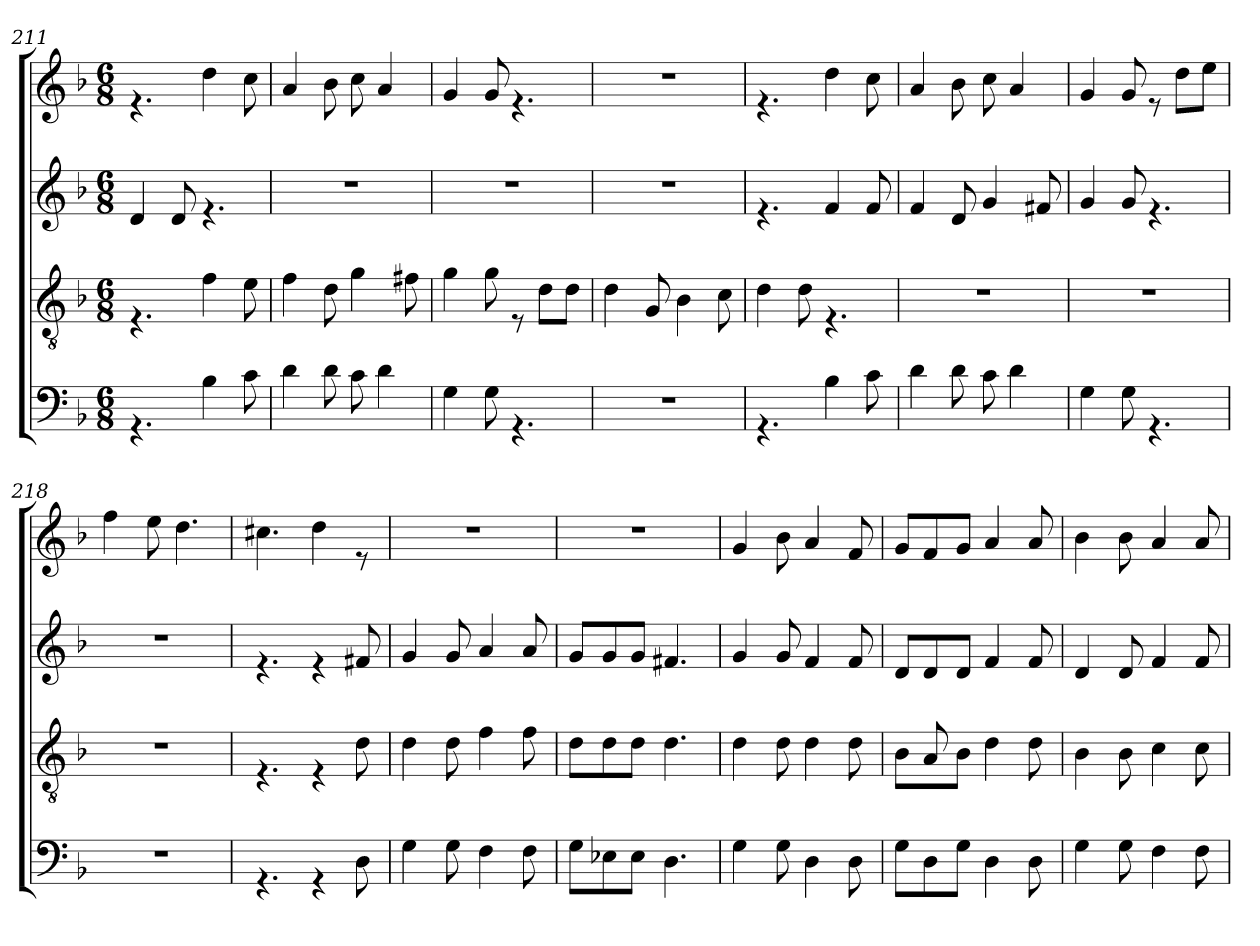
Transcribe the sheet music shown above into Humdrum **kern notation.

**kern	**kern	**kern	**kern
*part4	*part3	*part2	*part1
*staff4	*staff3	*staff2	*staff1
*clefF4	*clefGv2	*clefG2	*clefG2
*k[b-]	*k[b-]	*k[b-]	*k[b-]
*F:	*F:	*F:	*F:
*M6/8	*M6/8	*M6/8	*M6/8
=211	=211	=211	=211
4.rGG	4.rE	4d/	4.re
.	.	8d/	.
4B-\	4f\	4.re	4dd\
8c\	8e\	.	8cc\
=212	=212	=212	=212
4d\	4f\	2.r	4a/
8d\	8d\	.	8b-\
8c\	4g\	.	8cc\
4d\	.	.	4a/
.	8f#X\	.	.
=213	=213	=213	=213
4G\	4g\	2.r	4g/
8G\	8g\	.	8g/
4.rGG	8rE	.	4.re
.	8d\L	.	.
.	8d\J	.	.
!!LO:LB:g=z
=214	=214	=214	=214
2.r	4d\	2.r	2.r
.	8G/	.	.
.	4B-\	.	.
.	8c\	.	.
!!LO:LB:g=z
=215	=215	=215	=215
4.rGG	4d\	4.re	4.re
.	8d\	.	.
4B-\	4.rE	4f/	4dd\
8c\	.	8f/	8cc\
=216	=216	=216	=216
4d\	2.r	4f/	4a/
8d\	.	8d/	8b-\
8c\	.	4g/	8cc\
4d\	.	.	4a/
.	.	8f#X/	.
=217	=217	=217	=217
4G\	2.r	4g/	4g/
8G\	.	8g/	8g/
4.rGG	.	4.re	8re
.	.	.	8dd\L
.	.	.	8ee\J
=218	=218	=218	=218
2.r	2.r	2.r	4ff\
.	.	.	8ee\
.	.	.	4.dd\
=219	=219	=219	=219
4.rGG	4.rE	4.re	4.cc#X\
4rGG	4rE	4re	4dd\
8D\	8d\	8f#X/	8re
=220	=220	=220	=220
4G\	4d\	4g/	2.r
8G\	8d\	8g/	.
4F\	4f\	4a/	.
8F\	8f\	8a/	.
!!LO:PB:g=z
=221	=221	=221	=221
8G\L	8d\L	8g/L	2.r
8E-X\	8d\	8g/	.
8E-\J	8d\J	8g/J	.
4.D\	4.d\	4.f#X/	.
!!LO:LB:g=z
=222	=222	=222	=222
4G\	4d\	4g/	4g/
8G\	8d\	8g/	8b-\
4D\	4d\	4f/	4a/
8D\	8d\	8f/	8f/
=223	=223	=223	=223
*	*^	*	*
8G\L	8B-\L	8ryy	8d/L	8g/L
8D\	8ryy	8A/	8d/	8f/
8G\J	8B-\J	8ryy	8d/J	8g/J
4D\	4.ryy	4d\	4f/	4a/
8D\	.	8d\	8f/	8a/
*	*v	*v	*	*
=224	=224	=224	=224
4G\	4B-\	4d/	4b-\
8G\	8B-\	8d/	8b-\
4F\	4c\	4f/	4a/
8F\	8c\	8f/	8a/
=	=	=	=
*-	*-	*-	*-
